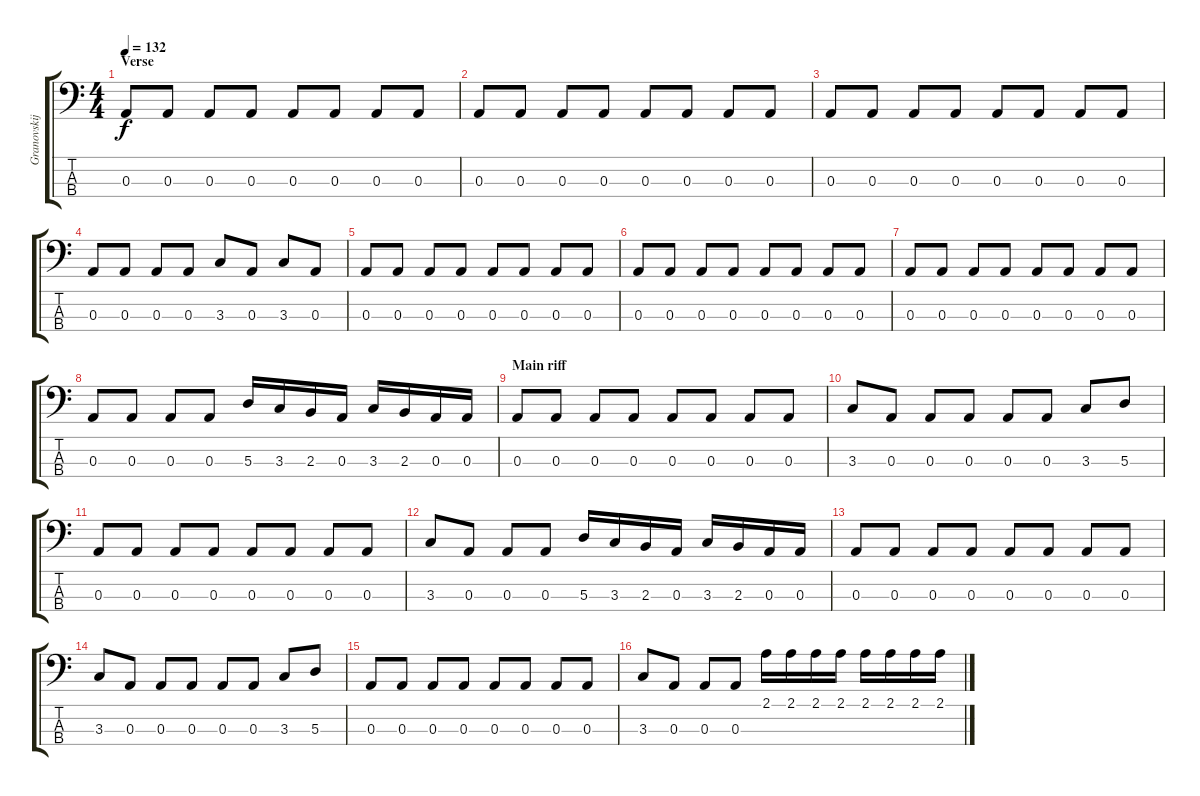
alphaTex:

\track ("Granovskij" "Granovskij") {instrument electricbassfinger}
\staff {score tabs}
\tuning (G2 D2 A1 E1) {hide}
\ts (4 4)
\section ("" "Verse")
\tempo 132
\clef f4
\ks c
0.3.8{dy f} 0.3.8 0.3.8 0.3.8 0.3.8 0.3.8 0.3.8 0.3.8 |
0.3.8 0.3.8 0.3.8 0.3.8 0.3.8 0.3.8 0.3.8 0.3.8 |
0.3.8 0.3.8 0.3.8 0.3.8 0.3.8 0.3.8 0.3.8 0.3.8 |
0.3.8 0.3.8 0.3.8 0.3.8 3.3.8 0.3.8 3.3.8 0.3.8 |
0.3.8 0.3.8 0.3.8 0.3.8 0.3.8 0.3.8 0.3.8 0.3.8 |
0.3.8 0.3.8 0.3.8 0.3.8 0.3.8 0.3.8 0.3.8 0.3.8 |
0.3.8 0.3.8 0.3.8 0.3.8 0.3.8 0.3.8 0.3.8 0.3.8 |
0.3.8 0.3.8 0.3.8 0.3.8 5.3.16 3.3.16 2.3.16 0.3.16 3.3.16 2.3.16 0.3.16 0.3.16 |
\section ("" "Main riff")
0.3.8 0.3.8 0.3.8 0.3.8 0.3.8 0.3.8 0.3.8 0.3.8 |
3.3.8 0.3.8 0.3.8 0.3.8 0.3.8 0.3.8 3.3.8 5.3.8 |
0.3.8 0.3.8 0.3.8 0.3.8 0.3.8 0.3.8 0.3.8 0.3.8 |
3.3.8 0.3.8 0.3.8 0.3.8 5.3.16 3.3.16 2.3.16 0.3.16 3.3.16 2.3.16 0.3.16 0.3.16 |
0.3.8 0.3.8 0.3.8 0.3.8 0.3.8 0.3.8 0.3.8 0.3.8 |
3.3.8 0.3.8 0.3.8 0.3.8 0.3.8 0.3.8 3.3.8 5.3.8 |
0.3.8 0.3.8 0.3.8 0.3.8 0.3.8 0.3.8 0.3.8 0.3.8 |
3.3.8 0.3.8 0.3.8 0.3.8 2.1.16 2.1.16 2.1.16 2.1.16 2.1.16 2.1.16 2.1.16 2.1.16
